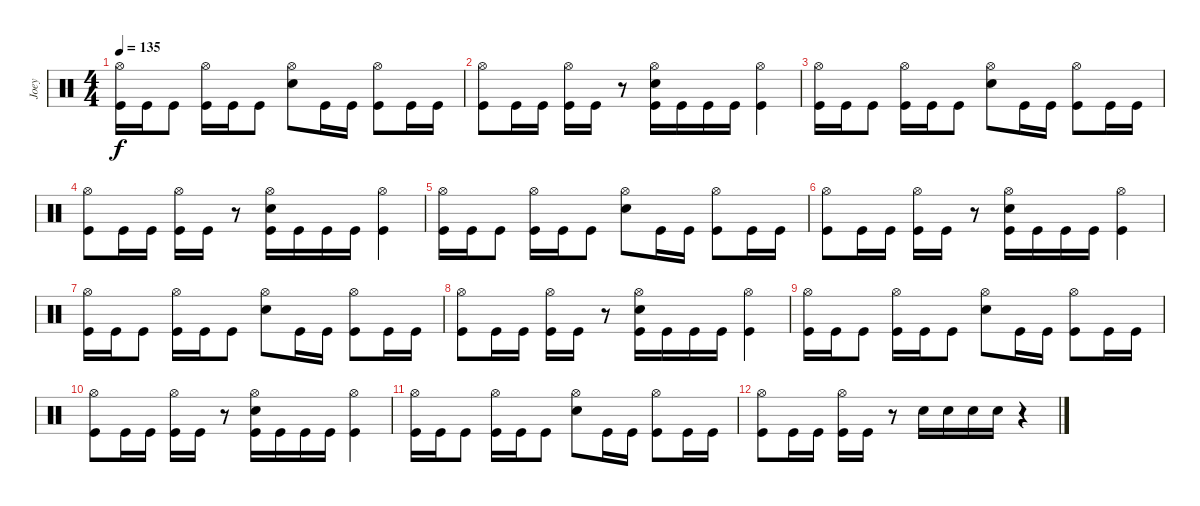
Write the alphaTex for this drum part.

\track ("Joey" "Joey") {instrument percussion}
\staff {score}
\articulation defaults
\ts (4 4)
\tempo 135
\clef neutral
\ks c
("Hi-Hat (open)" "Kick (hit)").16{dy f} "Kick (hit)".16 "Kick (hit)".8 ("Hi-Hat (open)" "Kick (hit)").16 "Kick (hit)".16 "Kick (hit)".8 ("Hi-Hat (open)" "Electric Snare (hit)").8 "Kick (hit)".16 "Kick (hit)".16 ("Hi-Hat (open)" "Kick (hit)").8 "Kick (hit)".16 "Kick (hit)".16 |
("Hi-Hat (open)" "Kick (hit)").8 "Kick (hit)".16 "Kick (hit)".16 ("Hi-Hat (open)" "Kick (hit)").16 "Kick (hit)".16 r.8 ("Hi-Hat (open)" "Electric Snare (hit)" "Kick (hit)").16 "Kick (hit)".16 "Kick (hit)".16 "Kick (hit)".16 ("Hi-Hat (open)" "Kick (hit)").4 |
("Hi-Hat (open)" "Kick (hit)").16 "Kick (hit)".16 "Kick (hit)".8 ("Hi-Hat (open)" "Kick (hit)").16 "Kick (hit)".16 "Kick (hit)".8 ("Hi-Hat (open)" "Electric Snare (hit)").8 "Kick (hit)".16 "Kick (hit)".16 ("Hi-Hat (open)" "Kick (hit)").8 "Kick (hit)".16 "Kick (hit)".16 |
("Hi-Hat (open)" "Kick (hit)").8 "Kick (hit)".16 "Kick (hit)".16 ("Hi-Hat (open)" "Kick (hit)").16 "Kick (hit)".16 r.8 ("Hi-Hat (open)" "Electric Snare (hit)" "Kick (hit)").16 "Kick (hit)".16 "Kick (hit)".16 "Kick (hit)".16 ("Hi-Hat (open)" "Kick (hit)").4 |
("Hi-Hat (open)" "Kick (hit)").16 "Kick (hit)".16 "Kick (hit)".8 ("Hi-Hat (open)" "Kick (hit)").16 "Kick (hit)".16 "Kick (hit)".8 ("Hi-Hat (open)" "Electric Snare (hit)").8 "Kick (hit)".16 "Kick (hit)".16 ("Hi-Hat (open)" "Kick (hit)").8 "Kick (hit)".16 "Kick (hit)".16 |
("Hi-Hat (open)" "Kick (hit)").8 "Kick (hit)".16 "Kick (hit)".16 ("Hi-Hat (open)" "Kick (hit)").16 "Kick (hit)".16 r.8 ("Hi-Hat (open)" "Electric Snare (hit)" "Kick (hit)").16 "Kick (hit)".16 "Kick (hit)".16 "Kick (hit)".16 ("Hi-Hat (open)" "Kick (hit)").4 |
("Hi-Hat (open)" "Kick (hit)").16 "Kick (hit)".16 "Kick (hit)".8 ("Hi-Hat (open)" "Kick (hit)").16 "Kick (hit)".16 "Kick (hit)".8 ("Hi-Hat (open)" "Electric Snare (hit)").8 "Kick (hit)".16 "Kick (hit)".16 ("Hi-Hat (open)" "Kick (hit)").8 "Kick (hit)".16 "Kick (hit)".16 |
("Hi-Hat (open)" "Kick (hit)").8 "Kick (hit)".16 "Kick (hit)".16 ("Hi-Hat (open)" "Kick (hit)").16 "Kick (hit)".16 r.8 ("Hi-Hat (open)" "Electric Snare (hit)" "Kick (hit)").16 "Kick (hit)".16 "Kick (hit)".16 "Kick (hit)".16 ("Hi-Hat (open)" "Kick (hit)").4 |
("Hi-Hat (open)" "Kick (hit)").16 "Kick (hit)".16 "Kick (hit)".8 ("Hi-Hat (open)" "Kick (hit)").16 "Kick (hit)".16 "Kick (hit)".8 ("Hi-Hat (open)" "Electric Snare (hit)").8 "Kick (hit)".16 "Kick (hit)".16 ("Hi-Hat (open)" "Kick (hit)").8 "Kick (hit)".16 "Kick (hit)".16 |
("Hi-Hat (open)" "Kick (hit)").8 "Kick (hit)".16 "Kick (hit)".16 ("Hi-Hat (open)" "Kick (hit)").16 "Kick (hit)".16 r.8 ("Hi-Hat (open)" "Electric Snare (hit)" "Kick (hit)").16 "Kick (hit)".16 "Kick (hit)".16 "Kick (hit)".16 ("Hi-Hat (open)" "Kick (hit)").4 |
("Hi-Hat (open)" "Kick (hit)").16 "Kick (hit)".16 "Kick (hit)".8 ("Hi-Hat (open)" "Kick (hit)").16 "Kick (hit)".16 "Kick (hit)".8 ("Hi-Hat (open)" "Electric Snare (hit)").8 "Kick (hit)".16 "Kick (hit)".16 ("Hi-Hat (open)" "Kick (hit)").8 "Kick (hit)".16 "Kick (hit)".16 |
("Hi-Hat (open)" "Kick (hit)").8 "Kick (hit)".16 "Kick (hit)".16 ("Hi-Hat (open)" "Kick (hit)").16 "Kick (hit)".16 r.8 "Electric Snare (hit)".16 "Electric Snare (hit)".16 "Electric Snare (hit)".16 "Electric Snare (hit)".16 r.4
